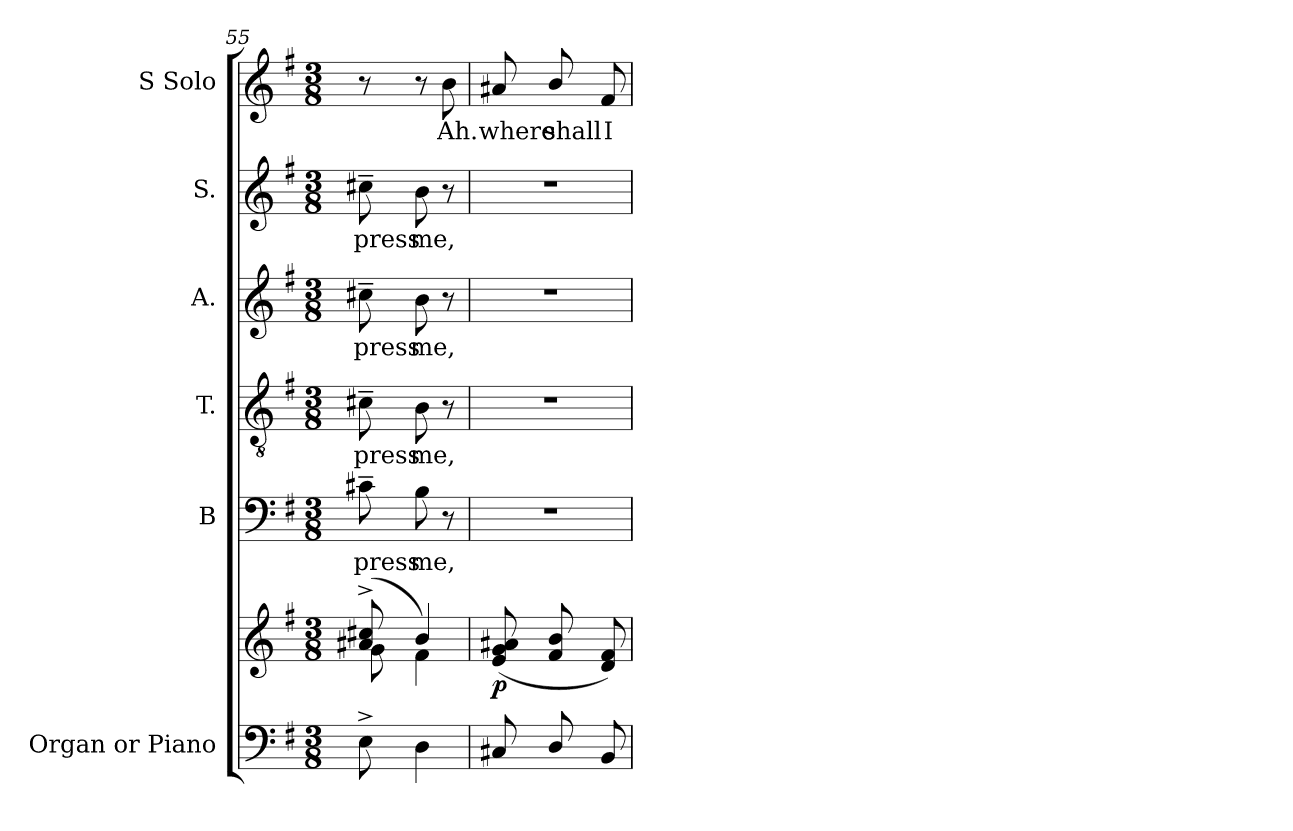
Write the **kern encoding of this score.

**kern	**kern	**dynam	**kern	**text	**kern	**text	**kern	**text	**kern	**text	**kern	**text
*part6	*part6	*part6	*part5	*part5	*part4	*part4	*part3	*part3	*part2	*part2	*part1	*part1
*staff7	*staff6	*staff6/7	*staff5	*staff5	*staff4	*staff4	*staff3	*staff3	*staff2	*staff2	*staff1	*staff1
*I"Organ or  Piano	*	*	*I"B	*	*I"T.	*	*I"A.	*	*I"S.	*	*I"S    Solo	*
*	*	*	*I'B.	*	*I'T.	*	*I'A.	*	*I'S.	*	*I'S.	*
!!LO:PB:g=z
*clefF4	*clefG2	*	*clefF4	*	*clefGv2	*	*clefG2	*	*clefG2	*	*clefG2	*
*	*	*	*	*	*ITrd7c12	*	*	*	*	*	*	*
*k[f#]	*k[f#]	*	*k[f#]	*	*k[f#]	*	*k[f#]	*	*k[f#]	*	*k[f#]	*
*G:	*G:	*	*G:	*	*G:	*	*G:	*	*G:	*	*G:	*
*M3/8	*M3/8	*	*M3/8	*	*M3/8	*	*M3/8	*	*M3/8	*	*M3/8	*
=55	=55	=55	=55	=55	=55	=55	=55	=55	=55	=55	=55	=55
*	*^	*	*	*	*	*	*	*	*	*	*	*
8E^\	(8a#X/^ 8cc#X/^	8g\	.	8c#X~\	-press	8C#X~\	-press	8cc#X~\	-press	8cc#X~\	-press	8r	.
4D\	4b/)	4f#\	.	8B\	me,	8BB\	me,	8b\	me,	8b\	me,	8r	.
.	.	.	.	8r	.	8r	.	8r	.	8r	.	8b\	Ah.
*	*v	*v	*	*	*	*	*	*	*	*	*	*	*
=56	=56	=56	=56	=56	=56	=56	=56	=56	=56	=56	=56	=56
!	!	!LO:DY:b	!	!	!	!	!	!	!	!	!	!
8C#X/	(8e/ 8g/ 8a#X/	p	4.r	.	4.r	.	4.r	.	4.r	.	8a#X/	where
8D/	8f#/ 8b/	.	.	.	.	.	.	.	.	.	8b/	shall
8BB/	8d/ 8f#/)	.	.	.	.	.	.	.	.	.	8f#/	I
=	=	=	=	=	=	=	=	=	=	=	=	=
*-	*-	*-	*-	*-	*-	*-	*-	*-	*-	*-	*-	*-
